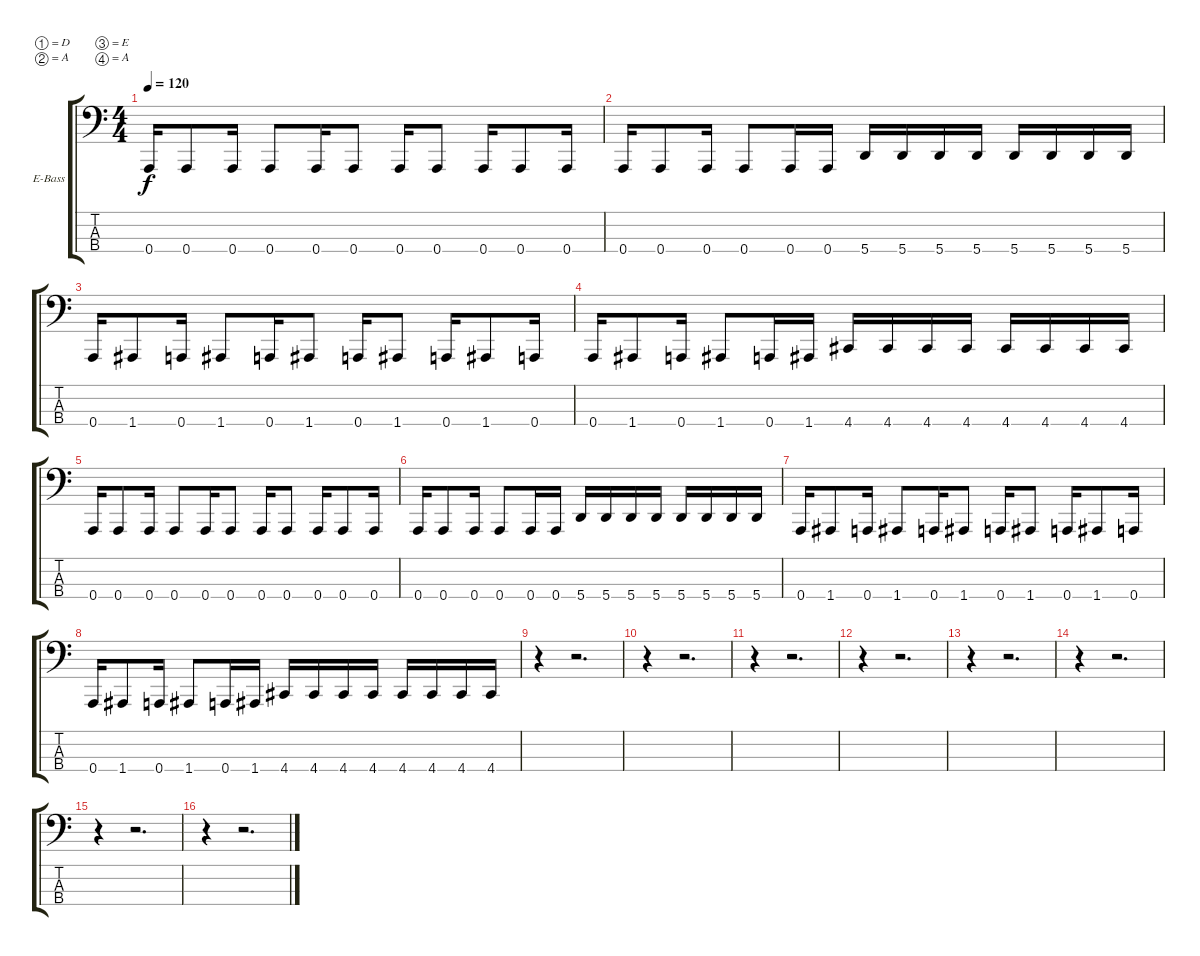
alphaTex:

\defaultSystemsLayout 4
\bracketExtendMode groupsimilarinstruments
\firstSystemTrackNameOrientation horizontal
\otherSystemsTrackNameOrientation horizontal
\track ("Electric Bass" "E-Bass") {instrument electricbassfinger}
\staff {score tabs}
\tuning (D2 A1 E1 A0)
\ts (4 4)
\tempo 120
\clef f4
\scale
0.333333
\ks c
0.4.16{dy f} 0.4.8 0.4.16 0.4.8 0.4.16 0.4.8 0.4.16 0.4.8 0.4.16 0.4.8 0.4.16 |
\scale
0.333333 0.4.16 0.4.8 0.4.16 0.4.8 0.4.16 0.4.16 5.4.16 5.4.16 5.4.16 5.4.16 5.4.16 5.4.16 5.4.16 5.4.16 |
\scale
0.333333 0.4.16 1.4.8 0.4.16 1.4.8 0.4.16 1.4.8 0.4.16 1.4.8 0.4.16 1.4.8 0.4.16 |
\scale
0.333333 0.4.16 1.4.8 0.4.16 1.4.8 0.4.16 1.4.16 4.4.16 4.4.16 4.4.16 4.4.16 4.4.16 4.4.16 4.4.16 4.4.16 |
\scale
0.333333 0.4.16 0.4.8 0.4.16 0.4.8 0.4.16 0.4.8 0.4.16 0.4.8 0.4.16 0.4.8 0.4.16 |
\scale
0.333333 0.4.16 0.4.8 0.4.16 0.4.8 0.4.16 0.4.16 5.4.16 5.4.16 5.4.16 5.4.16 5.4.16 5.4.16 5.4.16 5.4.16 |
\scale
0.333333 0.4.16 1.4.8 0.4.16 1.4.8 0.4.16 1.4.8 0.4.16 1.4.8 0.4.16 1.4.8 0.4.16 |
\scale
0.333333 0.4.16 1.4.8 0.4.16 1.4.8 0.4.16 1.4.16 4.4.16 4.4.16 4.4.16 4.4.16 4.4.16 4.4.16 4.4.16 4.4.16 |
\scale
0.333333 r.4 r.2{d} |
\scale
0.333333 r.4 r.2{d} |
\scale
0.333333 r.4 r.2{d} |
\scale
0.333333 r.4 r.2{d} |
\scale
0.333333 r.4 r.2{d} |
\scale
0.333333 r.4 r.2{d} |
\scale
0.333333 r.4 r.2{d} |
\scale
0.333333 r.4 r.2{d}
